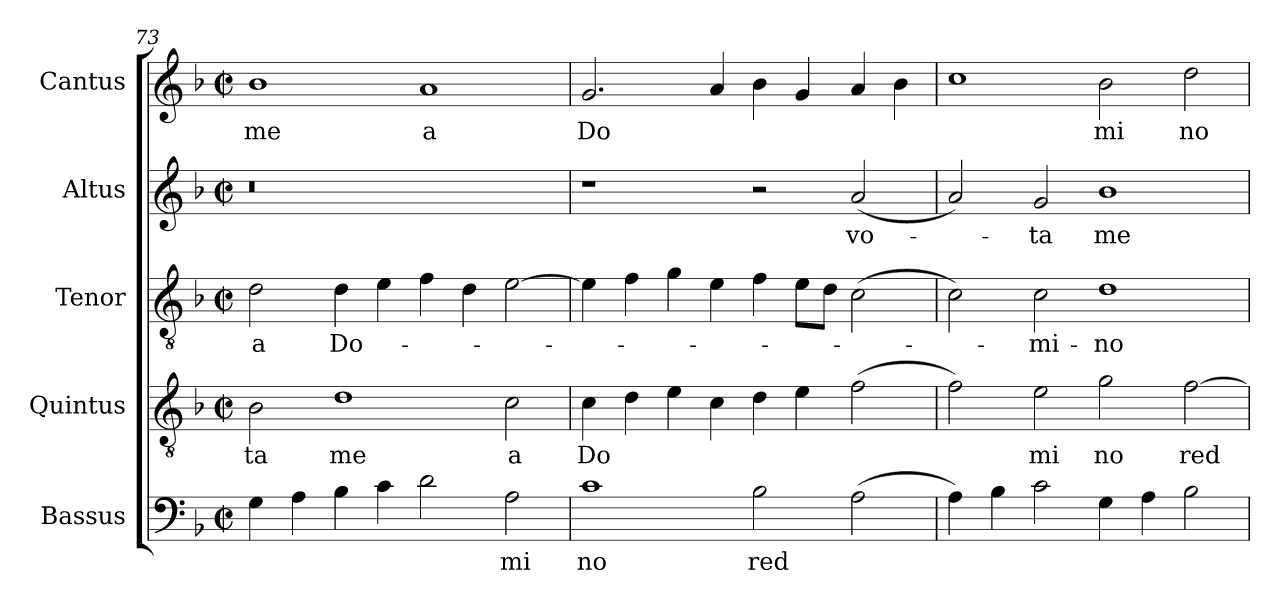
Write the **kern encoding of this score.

**kern	**text	**kern	**text	**kern	**text	**kern	**text	**kern	**text
*part5	*part5	*part4	*part4	*part3	*part3	*part2	*part2	*part1	*part1
*staff5	*staff5	*staff4	*staff4	*staff3	*staff3	*staff2	*staff2	*staff1	*staff1
*I"Bassus	*	*I"Quintus	*	*I"Tenor	*	*I"Altus	*	*I"Cantus	*
!!LO:PB:g=z
*clefF4	*	*clefGv2	*	*clefGv2	*	*clefG2	*	*clefG2	*
*k[b-]	*	*k[b-]	*	*k[b-]	*	*k[b-]	*	*k[b-]	*
*F:	*	*F:	*	*F:	*	*F:	*	*F:	*
*M2/2	*	*M2/2	*	*M2/2	*	*M2/2	*	*M2/2	*
*met(c|)	*	*met(c|)	*	*met(c|)	*	*met(c|)	*	*met(c|)	*
=73	=73	=73	=73	=73	=73	=73	=73	=73	=73
!	!	!	!LO:LY:b:cj	!	!LO:LY:b:cj	!	!	!	!LO:LY:b:cj
4G\	.	2B-\	-ta	2d\	a	0r	.	1b-	me
4A\	.	.	.	.	.	.	.	.	.
!	!	!	!LO:LY:b:cj	!	!LO:LY:b	!	!	!	!
4B-\	.	1d	me	4d\	Do-	.	.	.	.
4c\	.	.	.	4e\	.	.	.	.	.
!	!	!	!	!	!	!	!	!	!LO:LY:b:cj
2d\	.	.	.	4f\	.	.	.	1a	a
.	.	.	.	4d\	.	.	.	.	.
!	!LO:LY:b:cj	!	!LO:LY:b:cj	!	!	!	!	!	!
2A\	-mi	2c\	a	[>2e\	.	.	.	.	.
=74	=74	=74	=74	=74	=74	=74	=74	=74	=74
!	!LO:LY:b:cj	!	!LO:LY:b	!	!	!	!	!	!LO:LY:b
1c	no	4c\	Do	4e\]	.	1r	.	2.g/	Do
.	.	4d\	.	4f\	.	.	.	.	.
.	.	4e\	.	4g\	.	.	.	.	.
.	.	4c\	.	4e\	.	.	.	4a/	.
!	!LO:LY:b	!	!	!	!	!	!	!	!
2B-\	red	4d\	.	4f\	.	2r	.	4b-\	.
.	.	4e\	.	8e\L	.	.	.	4g/	.
.	.	.	.	8d\J	.	.	.	.	.
!	!	!	!	!	!	!	!LO:LY:b:cj	!	!
(>2A\	.	(>2f\	.	(>2c\	.	(<2a/	vo-	4a/	.
.	.	.	.	.	.	.	.	4b-\	.
=75	=75	=75	=75	=75	=75	=75	=75	=75	=75
4A\)	.	2f\)	.	2c\)	.	2a/)	.	1cc	.
4B-\	.	.	.	.	.	.	.	.	.
!	!	!	!LO:LY:b:cj	!	!LO:LY:b:cj	!	!LO:LY:b:cj	!	!
2c\	.	2e\	mi	2c\	-mi-	2g/	-ta	.	.
!	!	!	!LO:LY:b:cj	!	!LO:LY:b:cj	!	!LO:LY:b:cj	!	!LO:LY:b:cj
4G\	.	2g\	no	1d	-no	1b-	me-	2b-\	mi
4A\	.	.	.	.	.	.	.	.	.
!	!	!	!LO:LY:b	!	!	!	!	!	!LO:LY:b:cj
2B-\	.	[>2f\	red	.	.	.	.	2dd\	no
=	=	=	=	=	=	=	=	=	=
*-	*-	*-	*-	*-	*-	*-	*-	*-	*-
